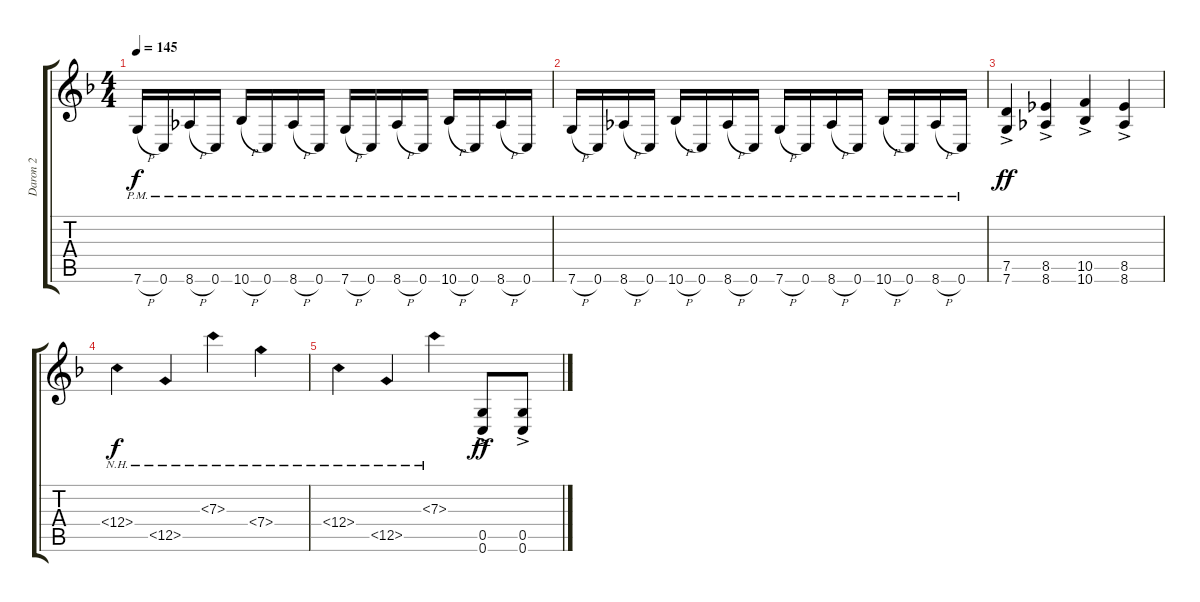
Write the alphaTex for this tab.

\track ("Daron 2" "Daron 2") {instrument overdrivenguitar}
\staff {score tabs}
\tuning (D4 A3 F3 C3 G2 C2) {hide}
\ts (4 4)
\tempo 145
\clef g2
\ks f
7.6{h pm}.16{dy f} 0.6{pm}.16 8.6{h pm}.16 0.6{pm}.16 10.6{h pm}.16 0.6{pm}.16 8.6{h pm}.16 0.6{pm}.16 7.6{h pm}.16 0.6{pm}.16 8.6{h pm}.16 0.6{pm}.16 10.6{h pm}.16 0.6{pm}.16 8.6{h pm}.16 0.6{pm}.16 |
7.6{h pm}.16 0.6{pm}.16 8.6{h pm}.16 0.6{pm}.16 10.6{h pm}.16 0.6{pm}.16 8.6{h pm}.16 0.6{pm}.16 7.6{h pm}.16 0.6{pm}.16 8.6{h pm}.16 0.6{pm}.16 10.6{h pm}.16 0.6{pm}.16 8.6{h pm}.16 0.6{pm}.16 |
(7.5{ac} 7.6{ac}).4{dy ff} (8.5{ac} 8.6{ac}).4 (10.5{ac} 10.6{ac}).4 (8.5{ac} 8.6{ac}).4 |
12.4{nh}.4{dy f} 12.5{nh}.4 7.3{nh}.4 7.4{nh}.4 |
12.4{nh}.4 12.5{nh}.4 7.3{nh}.4 (0.5{ac} 0.6{ac}).8{dy ff} (0.5{ac} 0.6{ac}).8
